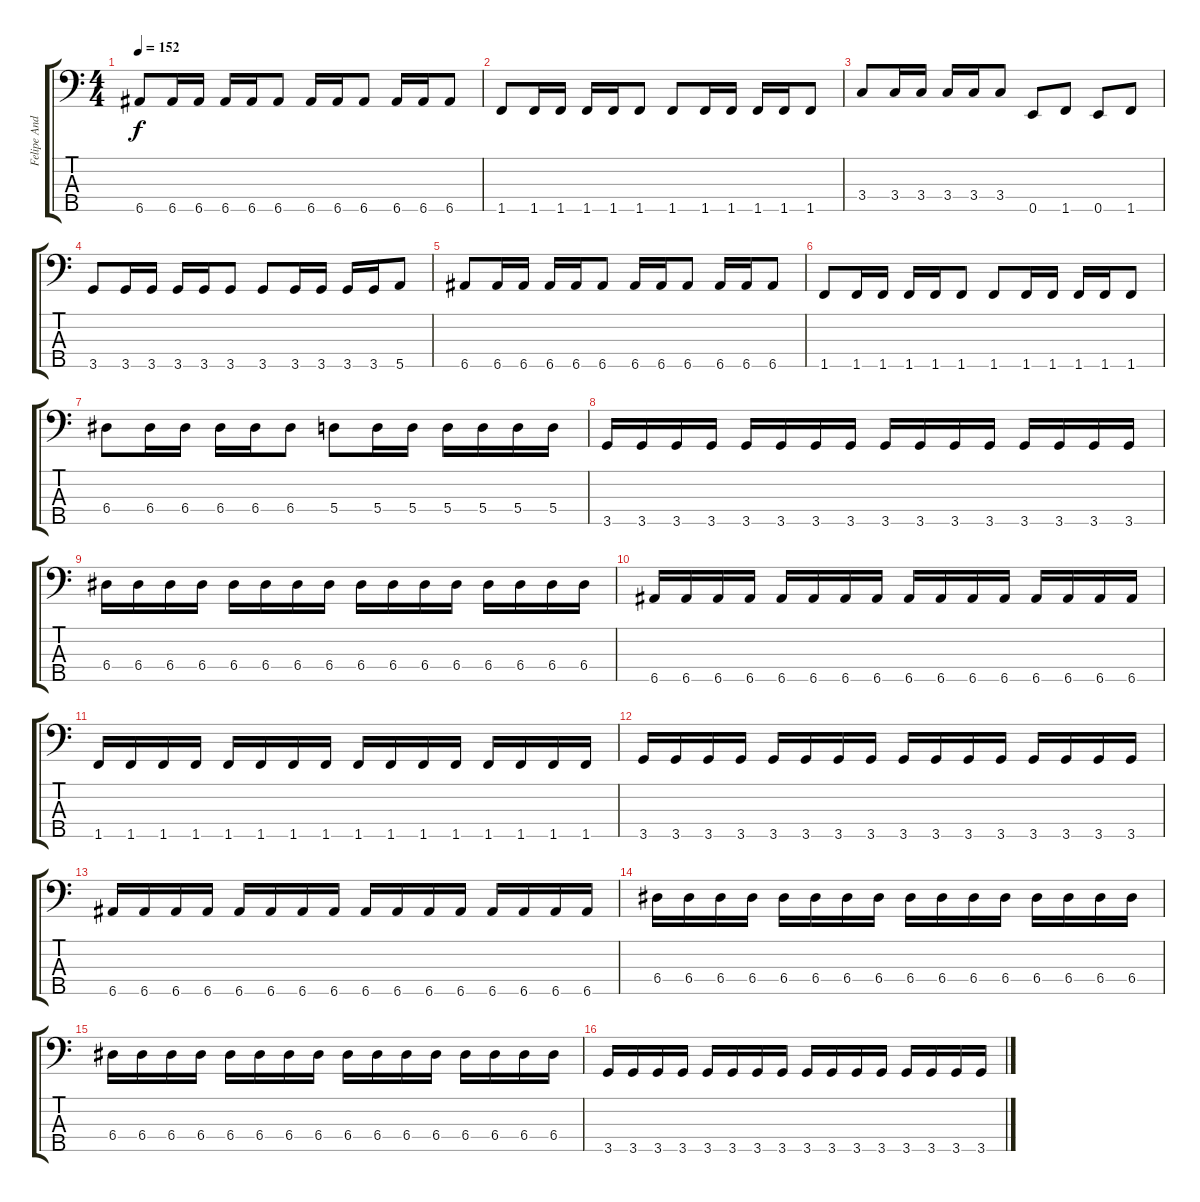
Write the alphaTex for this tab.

\track ("Felipe Andreoli" "Felipe And") {instrument electricbasspick}
\staff {score tabs}
\tuning (C3 G2 D2 A1 E1) {hide}
\ts (4 4)
\tempo 152
\clef f4
\ks c
6.5.8{dy f} 6.5.16 6.5.16 6.5.16 6.5.16 6.5.8 6.5.16 6.5.16 6.5.8 6.5.16 6.5.16 6.5.8 |
1.5.8 1.5.16 1.5.16 1.5.16 1.5.16 1.5.8 1.5.8 1.5.16 1.5.16 1.5.16 1.5.16 1.5.8 |
3.4.8 3.4.16 3.4.16 3.4.16 3.4.16 3.4.8 0.5.8 1.5.8 0.5.8 1.5.8 |
3.5.8 3.5.16 3.5.16 3.5.16 3.5.16 3.5.8 3.5.8 3.5.16 3.5.16 3.5.16 3.5.16 5.5.8 |
6.5.8 6.5.16 6.5.16 6.5.16 6.5.16 6.5.8 6.5.16 6.5.16 6.5.8 6.5.16 6.5.16 6.5.8 |
1.5.8 1.5.16 1.5.16 1.5.16 1.5.16 1.5.8 1.5.8 1.5.16 1.5.16 1.5.16 1.5.16 1.5.8 |
6.4.8 6.4.16 6.4.16 6.4.16 6.4.16 6.4.8 5.4.8 5.4.16 5.4.16 5.4.16 5.4.16 5.4.16 5.4.16 |
3.5.16 3.5.16 3.5.16 3.5.16 3.5.16 3.5.16 3.5.16 3.5.16 3.5.16 3.5.16 3.5.16 3.5.16 3.5.16 3.5.16 3.5.16 3.5.16 |
6.4.16 6.4.16 6.4.16 6.4.16 6.4.16 6.4.16 6.4.16 6.4.16 6.4.16 6.4.16 6.4.16 6.4.16 6.4.16 6.4.16 6.4.16 6.4.16 |
6.5.16 6.5.16 6.5.16 6.5.16 6.5.16 6.5.16 6.5.16 6.5.16 6.5.16 6.5.16 6.5.16 6.5.16 6.5.16 6.5.16 6.5.16 6.5.16 |
1.5.16 1.5.16 1.5.16 1.5.16 1.5.16 1.5.16 1.5.16 1.5.16 1.5.16 1.5.16 1.5.16 1.5.16 1.5.16 1.5.16 1.5.16 1.5.16 |
3.5.16 3.5.16 3.5.16 3.5.16 3.5.16 3.5.16 3.5.16 3.5.16 3.5.16 3.5.16 3.5.16 3.5.16 3.5.16 3.5.16 3.5.16 3.5.16 |
6.5.16 6.5.16 6.5.16 6.5.16 6.5.16 6.5.16 6.5.16 6.5.16 6.5.16 6.5.16 6.5.16 6.5.16 6.5.16 6.5.16 6.5.16 6.5.16 |
6.4.16 6.4.16 6.4.16 6.4.16 6.4.16 6.4.16 6.4.16 6.4.16 6.4.16 6.4.16 6.4.16 6.4.16 6.4.16 6.4.16 6.4.16 6.4.16 |
6.4.16 6.4.16 6.4.16 6.4.16 6.4.16 6.4.16 6.4.16 6.4.16 6.4.16 6.4.16 6.4.16 6.4.16 6.4.16 6.4.16 6.4.16 6.4.16 |
3.5.16 3.5.16 3.5.16 3.5.16 3.5.16 3.5.16 3.5.16 3.5.16 3.5.16 3.5.16 3.5.16 3.5.16 3.5.16 3.5.16 3.5.16 3.5.16
